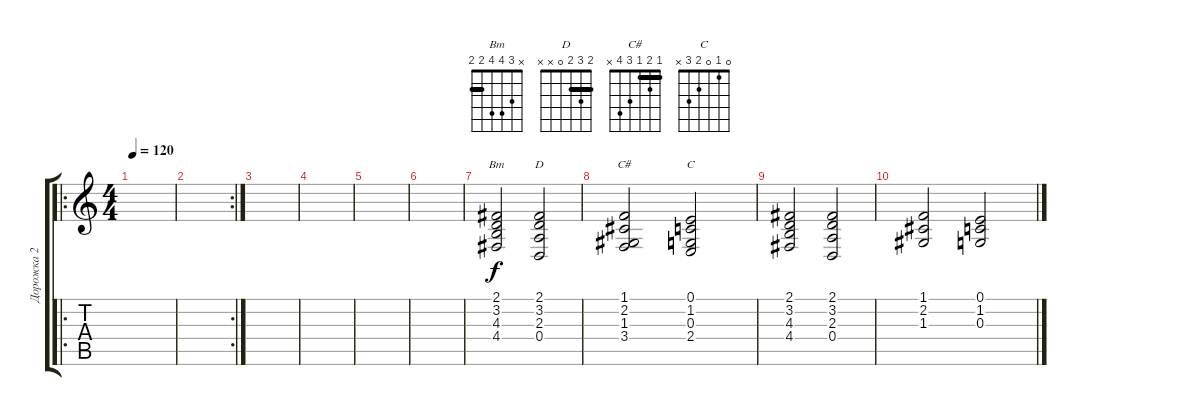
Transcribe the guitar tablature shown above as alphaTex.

\track ("Дорожка 2" "Дорожка 2") {instrument drawbarorgan}
\staff {score tabs}
\tuning (E4 B3 G3 D3 A2 E2) {hide}
\chord ("Bm" x 3 4 4 2 2) {barre 2}
\chord ("D" 2 3 2 0 x x) {barre 2}
\chord ("C#" 1 2 1 3 4 x) {barre 1}
\chord ("C" 0 1 0 2 3 x)
\ro
\ts (4 4)
\tempo 120
\clef g2
\ks c
|
\rc 2
|
|
|
|
|
(2.1 3.2 4.3 4.4).2{ch "Bm"} (2.1 3.2 2.3 0.4).2{ch "D"} |
(1.1 2.2 1.3 3.4).2{ch "C#"} (0.1 1.2 0.3 2.4).2{ch "C"} |
(2.1 3.2 4.3 4.4).2 (2.1 3.2 2.3 0.4).2 |
(1.1 2.2 1.3).2 (0.1 1.2 0.3).2
